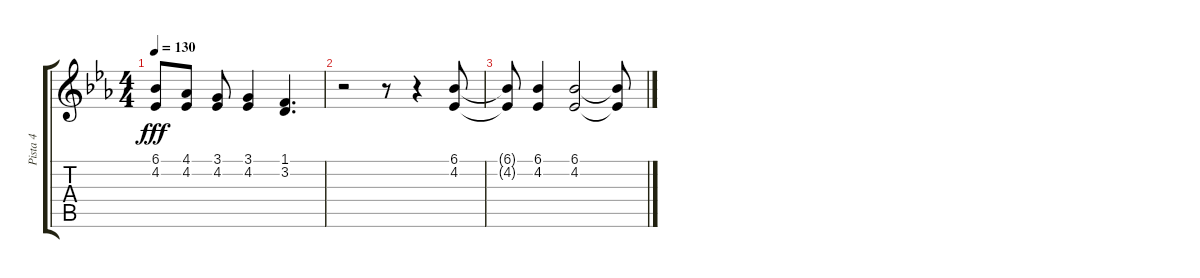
\track ("Pista 4" "Pista 4") {instrument lead2sawtooth}
\staff {score tabs}
\tuning (E4 B3 G3 D3 A2 E2) {hide}
\ts (4 4)
\tempo 130
\clef g2
\ks eb
(6.1{t} 4.2{t}).8{dy fff} (4.1 4.2).8 (3.1 4.2).8 (3.1 4.2).4 (1.1 3.2).4{d} |
r.2 r.8 r.4 (6.1 4.2).8 |
(6.1{t} 4.2{t}).8 (6.1 4.2).4 (6.1 4.2).2 (6.1{t} 4.2{t}).8
